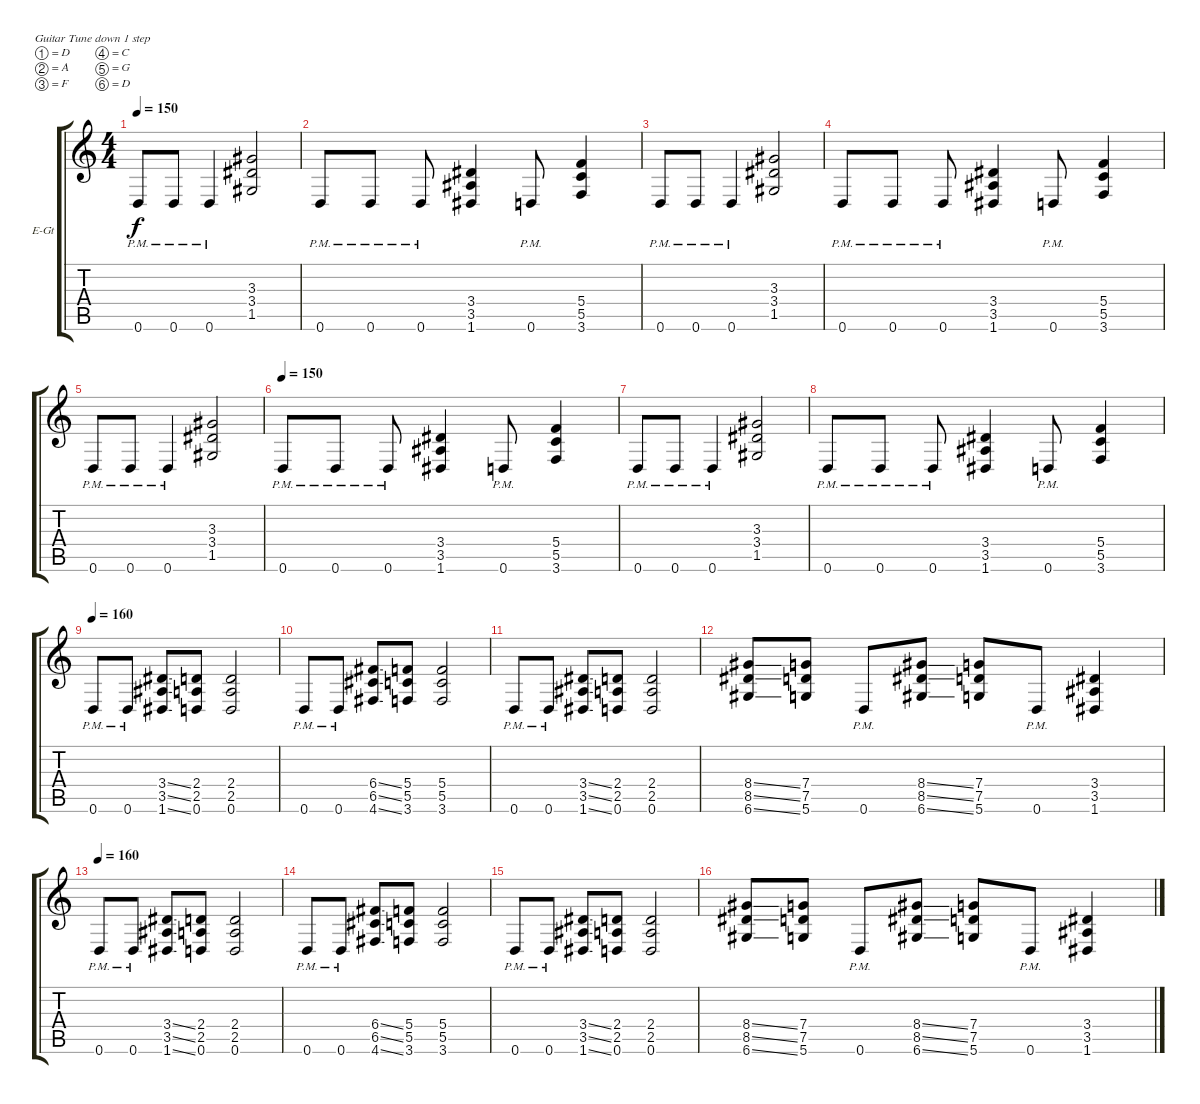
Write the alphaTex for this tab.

\bracketExtendMode groupsimilarinstruments
\firstSystemTrackNameOrientation horizontal
\otherSystemsTrackNameOrientation horizontal
\track ("Steve Swanson" "E-Gt") {instrument distortionguitar}
\staff {score tabs}
\tuning (D4 A3 F3 C3 G2 D2)
\ts (4 4)
\tempo 150
\clef g2
\ks c
0.6{pm}.8{dy f} 0.6{pm}.8 0.6{pm}.4 (3.4 1.5 3.3).2 |
0.6{pm}.8 0.6{pm}.8 0.6{pm}.8 (3.5 1.6 3.4).4 0.6{pm}.8 (5.5 3.6 5.4).4 |
0.6{pm}.8 0.6{pm}.8 0.6{pm}.4 (3.4 1.5 3.3).2 |
0.6{pm}.8 0.6{pm}.8 0.6{pm}.8 (3.5 1.6 3.4).4 0.6{pm}.8 (5.5 3.6 5.4).4 |
0.6{pm}.8 0.6{pm}.8 0.6{pm}.4 (3.4 1.5 3.3).2 |
\tempo 150
0.6{pm}.8 0.6{pm}.8 0.6{pm}.8 (3.5 1.6 3.4).4 0.6{pm}.8 (5.5 3.6 5.4).4 |
0.6{pm}.8 0.6{pm}.8 0.6{pm}.4 (3.4 1.5 3.3).2 |
0.6{pm}.8 0.6{pm}.8 0.6{pm}.8 (3.5 1.6 3.4).4 0.6{pm}.8 (5.5 3.6 5.4).4 |
\tempo 160
0.6{pm}.8 0.6{pm}.8 (3.5{ss} 1.6{ss} 3.4{ss}).8 (2.5 0.6 2.4).8 (2.5 0.6 2.4).2 |
0.6{pm}.8 0.6{pm}.8 (6.5{ss} 4.6{ss} 6.4{ss}).8 (5.5 3.6 5.4).8 (5.5 3.6 5.4).2 |
0.6{pm}.8 0.6{pm}.8 (3.5{ss} 1.6{ss} 3.4{ss}).8 (2.5 0.6 2.4).8 (2.5 0.6 2.4).2 |
(8.5{ss} 6.6{ss} 8.4{ss}).8 (7.5 5.6 7.4).8 0.6{pm}.8 (8.5{ss} 6.6{ss} 8.4{ss}).8 (7.5 5.6 7.4).8 0.6{pm}.8 (3.5 1.6 3.4).4 |
\tempo 160
0.6{pm}.8 0.6{pm}.8 (3.5{ss} 1.6{ss} 3.4{ss}).8 (2.5 0.6 2.4).8 (2.5 0.6 2.4).2 |
0.6{pm}.8 0.6{pm}.8 (6.5{ss} 4.6{ss} 6.4{ss}).8 (5.5 3.6 5.4).8 (5.5 3.6 5.4).2 |
0.6{pm}.8 0.6{pm}.8 (3.5{ss} 1.6{ss} 3.4{ss}).8 (2.5 0.6 2.4).8 (2.5 0.6 2.4).2 |
(8.5{ss} 6.6{ss} 8.4{ss}).8 (7.5 5.6 7.4).8 0.6{pm}.8 (8.5{ss} 6.6{ss} 8.4{ss}).8 (7.5 5.6 7.4).8 0.6{pm}.8 (3.5 1.6 3.4).4
